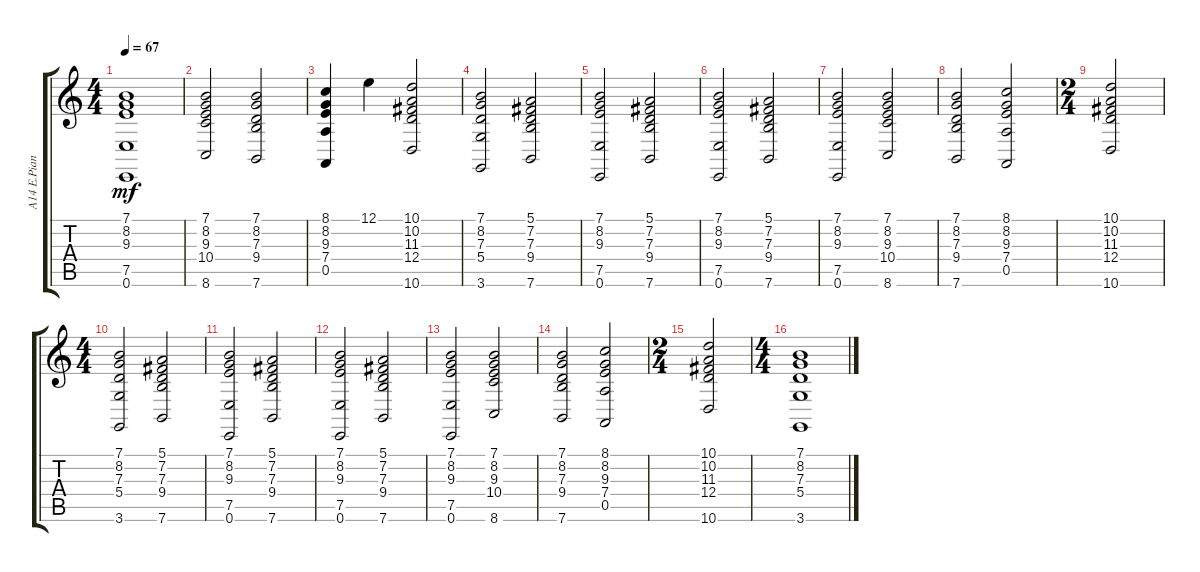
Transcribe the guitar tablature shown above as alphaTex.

\track ("A14 E.Piano" "A14 E.Pian") {instrument electricpiano2}
\staff {score tabs}
\tuning (E4 B3 G3 D3 A2 E2) {hide}
\ts (4 4)
\tempo 67
\clef g2
\ks c
(7.1 8.2 9.3 7.5 0.6).1{dy mf} |
(7.1 8.2 9.3 10.4 8.6).2 (7.1 8.2 7.3 9.4 7.6).2 |
(8.1 8.2 9.3 7.4 0.5).4 12.1.4 (10.1 10.2 11.3 12.4 10.6).2 |
(7.1 8.2 7.3 5.4 3.6).2 (5.1 7.2 7.3 9.4 7.6).2 |
(7.1 8.2 9.3 7.5 0.6).2 (5.1 7.2 7.3 9.4 7.6).2 |
(7.1 8.2 9.3 7.5 0.6).2 (5.1 7.2 7.3 9.4 7.6).2 |
(7.1 8.2 9.3 7.5 0.6).2 (7.1 8.2 9.3 10.4 8.6).2 |
(7.1 8.2 7.3 9.4 7.6).2 (8.1 8.2 9.3 7.4 0.5).2 |
\ts (2 4)
(10.1 10.2 11.3 12.4 10.6).2 |
\ts (4 4)
(7.1 8.2 7.3 5.4 3.6).2 (5.1 7.2 7.3 9.4 7.6).2 |
(7.1 8.2 9.3 7.5 0.6).2 (5.1 7.2 7.3 9.4 7.6).2 |
(7.1 8.2 9.3 7.5 0.6).2 (5.1 7.2 7.3 9.4 7.6).2 |
(7.1 8.2 9.3 7.5 0.6).2 (7.1 8.2 9.3 10.4 8.6).2 |
(7.1 8.2 7.3 9.4 7.6).2 (8.1 8.2 9.3 7.4 0.5).2 |
\ts (2 4)
(10.1 10.2 11.3 12.4 10.6).2 |
\ts (4 4)
(7.1 8.2 7.3 5.4 3.6).1
